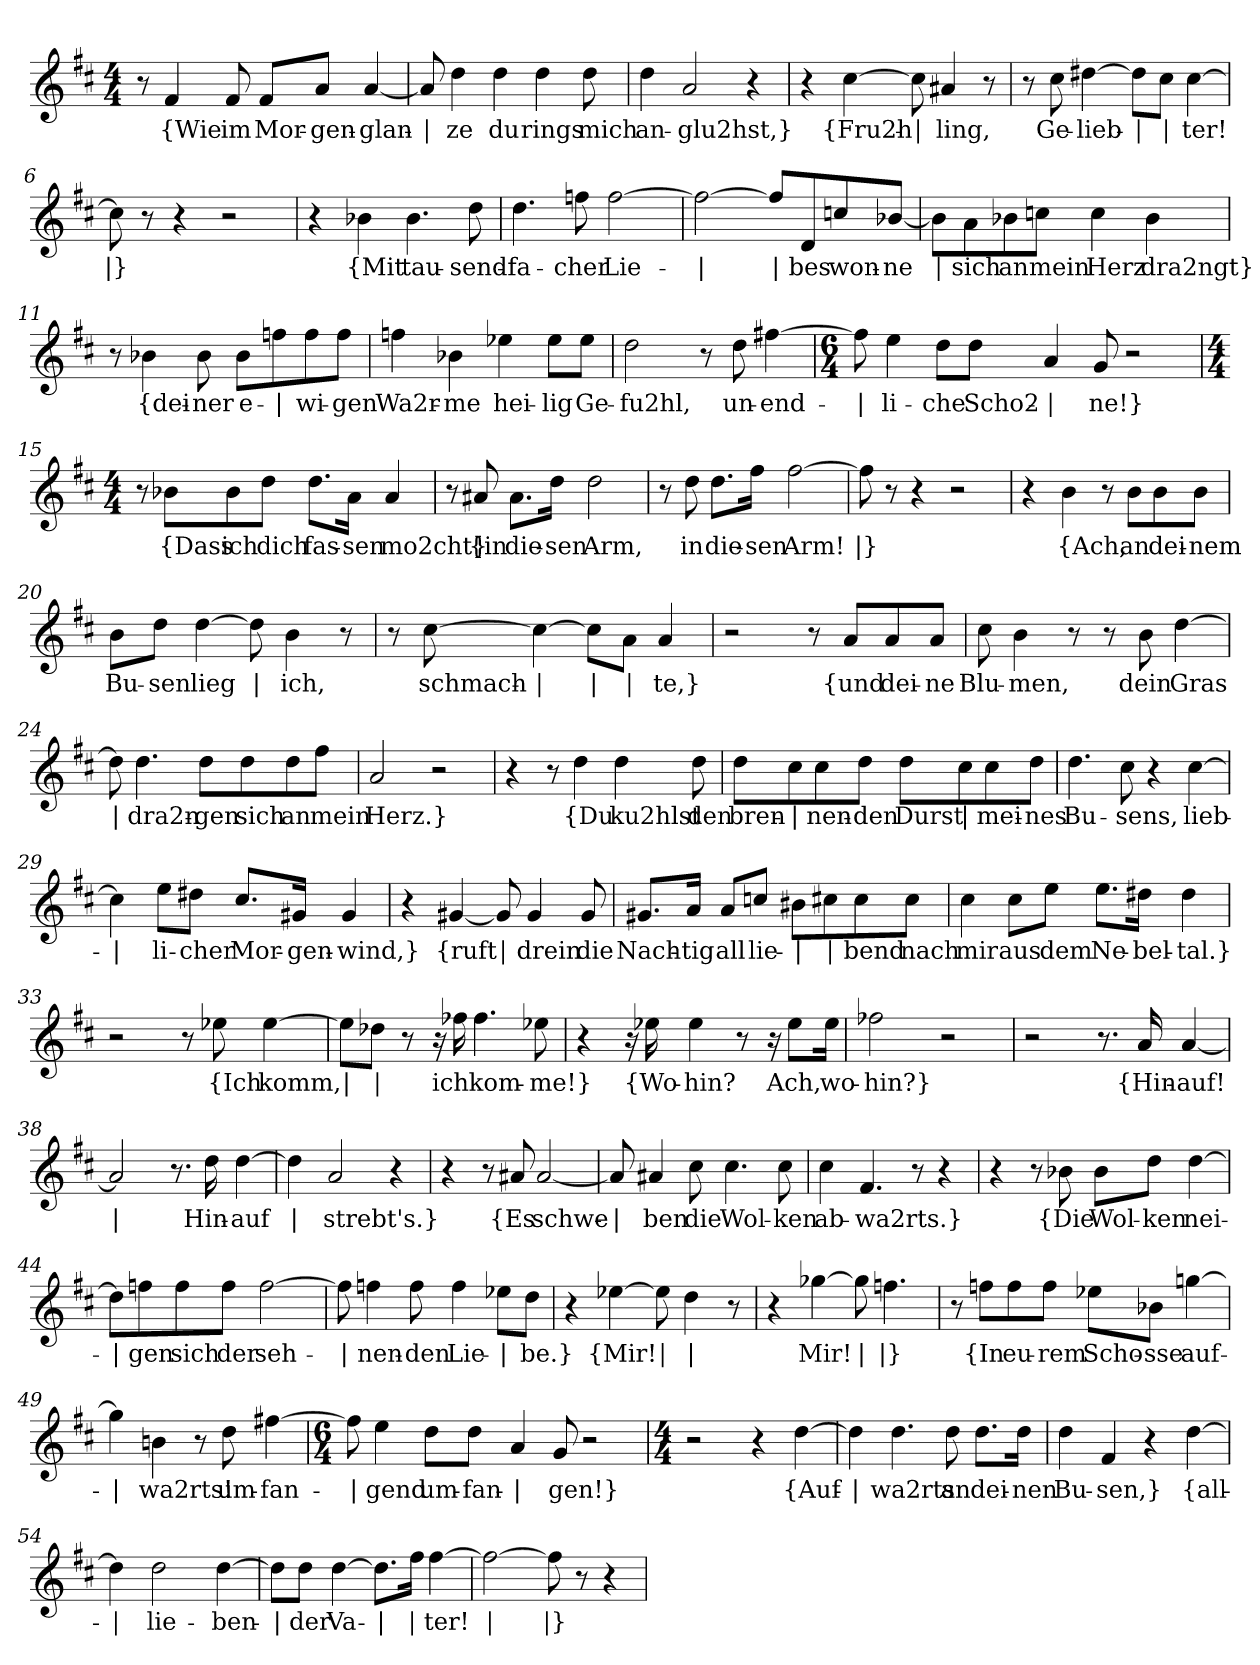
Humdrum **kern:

**kern	**text
*part1	*part1
*staff1	*staff1
*clefG2	*
*k[f#c#]	*
*M4/4	*
=1	=1
8r	.
!	!LO:LY:b
4f#/	{Wie
!	!LO:LY:b
8f#/	im
!	!LO:LY:b
8f#/L	Mor-
!	!LO:LY:b
8a/J	-gen-
!	!LO:LY:b
[4a/	-glan-
=2	=2
!	!LO:LY:b
8a/]	|
!	!LO:LY:b
4dd\	-ze
!	!LO:LY:b
4dd\	du
!	!LO:LY:b
4dd\	rings
!	!LO:LY:b
8dd\	mich
=3	=3
!	!LO:LY:b
4dd\	an-
!	!LO:LY:b
2a/	-glu2hst,}
4r	.
=4	=4
4r	.
!	!LO:LY:b
[4cc#\	{Fru2h-
!	!LO:LY:b
8cc#\]	|
!	!LO:LY:b
4a#X/	-ling,
8r	.
!!LO:LB:g=z
=5	=5
8r	.
!	!LO:LY:b
8cc#\	Ge-
!	!LO:LY:b
[4dd#X\	-lieb-
!	!LO:LY:b
8dd#\L]	|
!	!LO:LY:b
8cc#\J	|
!	!LO:LY:b
[4cc#\	-ter!
=6	=6
!	!LO:LY:b
8cc#\]	|}
8r	.
4r	.
2r	.
=7	=7
4r	.
!	!LO:LY:b
4b-X\	{Mit
!	!LO:LY:b
4.b-\	tau-
!	!LO:LY:b
8dd\	-send-
=8	=8
!	!LO:LY:b
4.dd\	-fa-
!	!LO:LY:b
8ffn\	-cher
!	!LO:LY:b
[2ff\	Lie-
=9	=9
!	!LO:LY:b
2ff\_	|
!	!LO:LY:b
8ff/L]	|
!	!LO:LY:b
8d/	-bes
!	!LO:LY:b
8ccn/	won-
!	!LO:LY:b
[8b-X/J	-ne
!!LO:LB:g=z
=10	=10
!	!LO:LY:b
8b-\L]	|
!	!LO:LY:b
8a\	sich
!	!LO:LY:b
8b-X\	an
!	!LO:LY:b
8ccn\J	mein
!	!LO:LY:b
4cc\	Herz
!	!LO:LY:b
4b-\	dra2ngt}
=11	=11
8r	.
!	!LO:LY:b
4b-X\	{dei-
!	!LO:LY:b
8b-\	-ner
!	!LO:LY:b
8b-\L	e-
!	!LO:LY:b
8ffn\	|
!	!LO:LY:b
8ff\	-wi-
!	!LO:LY:b
8ff\J	-gen
=12	=12
!	!LO:LY:b
4ffn\	Wa2r-
!	!LO:LY:b
4b-X\	-me
!	!LO:LY:b
4ee-X\	hei-
!	!LO:LY:b
8ee-\L	-lig
!	!LO:LY:b
8ee-\J	Ge-
!!LO:LB:g=z
=13	=13
!	!LO:LY:b
2dd\	-fu2hl,
8r	.
!	!LO:LY:b
8dd\	un-
!	!LO:LY:b
[4ff#X\	-end-
=14	=14
*M6/4	*
!	!LO:LY:b
8ff#\]	|
!	!LO:LY:b
4ee\	-li-
!	!LO:LY:b
8dd\L	-che
!	!LO:LY:b
8dd\J	Scho2-
!	!LO:LY:b
4a/	|
!	!LO:LY:b
8g/	-ne!}
2r	.
=15	=15
*M4/4	*
8r	.
!	!LO:LY:b
8b-X\L	{Dass
!	!LO:LY:b
8b-\	ich
!	!LO:LY:b
8dd\J	dich
!	!LO:LY:b
8.dd\L	fas-
!	!LO:LY:b
16a\Jk	-sen
!	!LO:LY:b
4a/	mo2cht}
!!LO:LB:g=z
=16	=16
8r	.
!	!LO:LY:b
8a#X/	{in
!	!LO:LY:b
8.a#\L	die-
!	!LO:LY:b
16dd\Jk	-sen
!	!LO:LY:b
2dd\	Arm,
=17	=17
8r	.
!	!LO:LY:b
8dd\	in
!	!LO:LY:b
8.dd\L	die-
!	!LO:LY:b
16ff#\Jk	-sen
!	!LO:LY:b
[2ff#\	Arm!
=18	=18
!	!LO:LY:b
8ff#\]	|}
8r	.
4r	.
2r	.
=19	=19
4r	.
!	!LO:LY:b
4b\	{Ach,
8r	.
!	!LO:LY:b
8b\L	an
!	!LO:LY:b
8b\	dei-
!	!LO:LY:b
8b\J	-nem
=20	=20
!	!LO:LY:b
8b\L	Bu-
!	!LO:LY:b
8dd\J	-sen
!	!LO:LY:b
[4dd\	lieg
!	!LO:LY:b
8dd\]	|
!	!LO:LY:b
4b\	ich,
8r	.
!!LO:LB:g=z
=21	=21
8r	.
!	!LO:LY:b
[8cc#\	schmach-
!	!LO:LY:b
4cc#\_	|
!	!LO:LY:b
8cc#\L]	|
!	!LO:LY:b
8a\J	|
!	!LO:LY:b
4a/	-te,}
=22	=22
2r	.
8r	.
!	!LO:LY:b
8a/L	{und
!	!LO:LY:b
8a/	dei-
!	!LO:LY:b
8a/J	-ne
=23	=23
!	!LO:LY:b
8cc#\	Blu-
!	!LO:LY:b
4b\	-men,
8r	.
8r	.
!	!LO:LY:b
8b\	dein
!	!LO:LY:b
[4dd\	Gras
=24	=24
!	!LO:LY:b
8dd\]	|
!	!LO:LY:b
4.dd\	dra2n-
!	!LO:LY:b
8dd\L	-gen
!	!LO:LY:b
8dd\	sich
!	!LO:LY:b
8dd\	an
!	!LO:LY:b
8ff#\J	mein
=25	=25
!	!LO:LY:b
2a/	Herz.}
2r	.
!!LO:LB:g=z
=26	=26
4r	.
8r	.
!	!LO:LY:b
4dd\	{Du
!	!LO:LY:b
4dd\	ku2hlst
!	!LO:LY:b
8dd\	den
=27	=27
!	!LO:LY:b
8dd\L	bren-
!	!LO:LY:b
8cc#\	|
!	!LO:LY:b
8cc#\	-nen-
!	!LO:LY:b
8dd\J	-den
!	!LO:LY:b
8dd\L	Durst
!	!LO:LY:b
8cc#\	|
!	!LO:LY:b
8cc#\	mei-
!	!LO:LY:b
8dd\J	-nes
=28	=28
!	!LO:LY:b
4.dd\	Bu-
!	!LO:LY:b
8cc#\	-sens,
4r	.
!	!LO:LY:b
[4cc#\	lieb-
!!LO:LB:g=z
=29	=29
!	!LO:LY:b
4cc#\]	|
!	!LO:LY:b
8ee\L	-li-
!	!LO:LY:b
8dd#X\J	-cher
!	!LO:LY:b
8.cc#/L	Mor-
!	!LO:LY:b
16g#X/Jk	-gen-
!	!LO:LY:b
4g#/	-wind,}
=30	=30
4r	.
!	!LO:LY:b
[4g#X/	{ruft
!	!LO:LY:b
8g#/]	|
!	!LO:LY:b
4g#/	drein
!	!LO:LY:b
8g#/	die
=31	=31
!	!LO:LY:b
8.g#X/L	Nach-
!	!LO:LY:b
16a/Jk	-tig
!	!LO:LY:b
8a/L	all
!	!LO:LY:b
8ccn/J	lie-
!	!LO:LY:b
8b#X\L	|
!	!LO:LY:b
8cc#X\	|
!	!LO:LY:b
8cc#\	-bend
!	!LO:LY:b
8cc#\J	nach
!!LO:LB:g=z
=32	=32
!	!LO:LY:b
4cc#\	mir
!	!LO:LY:b
8cc#\L	aus
!	!LO:LY:b
8ee\J	dem
!	!LO:LY:b
8.ee\L	Ne-
!	!LO:LY:b
16dd#X\Jk	-bel-
!	!LO:LY:b
4dd#\	-tal.}
=33	=33
2r	.
8r	.
!	!LO:LY:b
8ee-X\	{Ich
!	!LO:LY:b
[4ee-\	komm,
=34	=34
!	!LO:LY:b
8ee-\L]	|
!	!LO:LY:b
8dd-X\J	|
8r	.
16r	.
!	!LO:LY:b
16ff-X\	ich
!	!LO:LY:b
4.ff-\	kom-
!	!LO:LY:b
8ee-X\	-me!}
=35	=35
4r	.
16r	.
!	!LO:LY:b
16ee-X\	{Wo-
!	!LO:LY:b
4ee-\	-hin?
8r	.
16r	.
!	!LO:LY:b
8ee-\L	Ach,
!	!LO:LY:b
16ee-\Jk	wo-
!!LO:LB:g=z
=36	=36
!	!LO:LY:b
2ff-X\	-hin?}
2r	.
=37	=37
2r	.
8.r	.
!	!LO:LY:b
16a/	{Hin-
!	!LO:LY:b
[4a/	-auf!
=38	=38
!	!LO:LY:b
2a/]	|
8.r	.
!	!LO:LY:b
16dd\	Hin-
!	!LO:LY:b
[4dd\	-auf
=39	=39
!	!LO:LY:b
4dd\]	|
!	!LO:LY:b
2a/	strebt's.}
4r	.
=40	=40
4r	.
8r	.
!	!LO:LY:b
8a#X/	{Es
!	!LO:LY:b
[2a#/	schwe-
=41	=41
!	!LO:LY:b
8a#/]	|
!	!LO:LY:b
4a#X/	-ben
!	!LO:LY:b
8cc#\	die
!	!LO:LY:b
4.cc#\	Wol-
!	!LO:LY:b
8cc#\	-ken
!!LO:PB:g=z
=42	=42
!	!LO:LY:b
4cc#\	ab-
!	!LO:LY:b
4.f#/	-wa2rts.}
8r	.
4r	.
=43	=43
4r	.
8r	.
!	!LO:LY:b
8b-X\	{Die
!	!LO:LY:b
8b-\L	Wol-
!	!LO:LY:b
8dd\J	-ken
!	!LO:LY:b
[4dd\	nei-
=44	=44
!	!LO:LY:b
8dd\L]	|
!	!LO:LY:b
8ffn\	-gen
!	!LO:LY:b
8ff\	sich
!	!LO:LY:b
8ff\J	der
!	!LO:LY:b
[2ff\	seh-
=45	=45
!	!LO:LY:b
8ff\]	|
!	!LO:LY:b
4ffn\	-nen-
!	!LO:LY:b
8ff\	-den
!	!LO:LY:b
4ff\	Lie-
!	!LO:LY:b
8ee-X\L	|
!	!LO:LY:b
8dd\J	-be.}
=46	=46
4r	.
!	!LO:LY:b
[4ee-X\	{Mir!
!	!LO:LY:b
8ee-\]	|
!	!LO:LY:b
4dd\	|
8r	.
!!LO:LB:g=z
=47	=47
4r	.
!	!LO:LY:b
[4gg-X\	Mir!
!	!LO:LY:b
8gg-\]	|
!	!LO:LY:b
4.ffn\	|}
=48	=48
8r	.
!	!LO:LY:b
8ffn\L	{In
!	!LO:LY:b
8ff\	eu-
!	!LO:LY:b
8ff\J	-rem
!	!LO:LY:b
8ee-X\L	Scho-
!	!LO:LY:b
8b-X\J	-sse
!	!LO:LY:b
[4ggn\	auf-
=49	=49
!	!LO:LY:b
4ggn\]	|
!	!LO:LY:b
4bn\	-wa2rts!
8r	.
!	!LO:LY:b
8dd\	um-
!	!LO:LY:b
[4ff#X\	-fan-
=50	=50
*M6/4	*
!	!LO:LY:b
8ff#\]	|
!	!LO:LY:b
4ee\	-gend
!	!LO:LY:b
8dd\L	um-
!	!LO:LY:b
8dd\J	-fan-
!	!LO:LY:b
4a/	|
!	!LO:LY:b
8g/	-gen!}
2r	.
!!LO:LB:g=z
=51	=51
*M4/4	*
2r	.
4r	.
!	!LO:LY:b
[4dd\	{Auf-
=52	=52
!	!LO:LY:b
4dd\]	|
!	!LO:LY:b
4.dd\	-wa2rts
!	!LO:LY:b
8dd\	an
!	!LO:LY:b
8.dd\L	dei-
!	!LO:LY:b
16dd\Jk	-nen
=53	=53
!	!LO:LY:b
4dd\	Bu-
!	!LO:LY:b
4f#/	-sen,}
4r	.
!	!LO:LY:b
[4dd\	{all-
=54	=54
!	!LO:LY:b
4dd\]	|
!	!LO:LY:b
2dd\	-lie-
!	!LO:LY:b
[4dd\	-ben-
=55	=55
!	!LO:LY:b
8dd\L]	|
!	!LO:LY:b
8dd\J	-der
!	!LO:LY:b
[4dd\	Va-
!	!LO:LY:b
8.dd\L]	|
!	!LO:LY:b
16ff#\Jk	|
!	!LO:LY:b
[4ff#\	-ter!
=56	=56
!	!LO:LY:b
2ff#\_	|
!	!LO:LY:b
8ff#\]	|}
8r	.
4r	.
=	=
*-	*-
